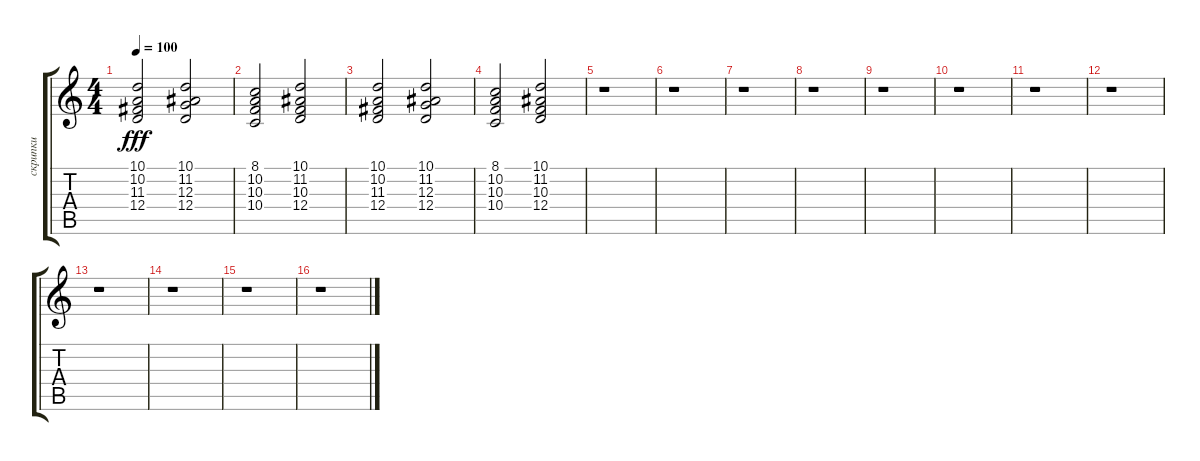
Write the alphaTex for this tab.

\track ("скрипки" "скрипки") {instrument stringensemble2}
\staff {score tabs}
\tuning (E4 B3 G3 D3 A2 E2) {hide}
\ts (4 4)
\tempo 100
\clef g2
\ks c
(10.1 10.2 11.3 12.4).2{dy fff} (10.1 11.2 12.3 12.4).2 |
(8.1 10.2 10.3 10.4).2 (10.1 11.2 10.3 12.4).2 |
(10.1 10.2 11.3 12.4).2 (10.1 11.2 12.3 12.4).2 |
(8.1 10.2 10.3 10.4).2 (10.1 11.2 10.3 12.4).2 |
r.1 |
r.1 |
r.1 |
r.1 |
r.1 |
r.1 |
r.1 |
r.1 |
r.1 |
r.1 |
r.1 |
r.1
